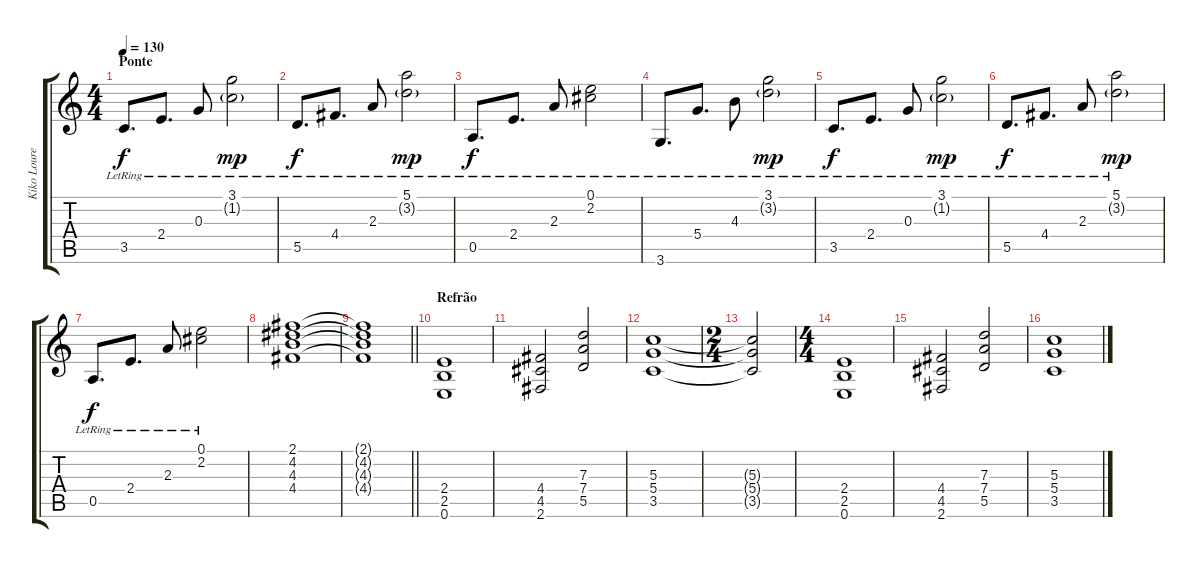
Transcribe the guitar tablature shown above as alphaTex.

\track ("Kiko Loureiro" "Kiko Loure") {instrument overdrivenguitar}
\staff {score tabs}
\tuning (E4 B3 G3 D3 A2 E2) {hide}
\ts (4 4)
\section ("" "Ponte")
\tempo 130
\clef g2
\ks c
3.5{lr}.8{d dy f volume 11 instrument electricguitarjazz} 2.4{lr}.8{d} 0.3{lr}.8 (3.1{lr} 1.2{g lr}).2{dy mp} |
5.5{lr}.8{d dy f} 4.4{lr}.8{d} 2.3{lr}.8 (5.1{lr} 3.2{g lr}).2{dy mp} |
0.5{lr}.8{d dy f} 2.4{lr}.8{d} 2.3{lr}.8 (0.1{lr} 2.2{lr}).2 |
3.6{lr}.8{d} 5.4{lr}.8{d} 4.3{lr}.8 (3.1{lr} 3.2{g lr}).2{dy mp} |
3.5{lr}.8{d dy f} 2.4{lr}.8{d} 0.3{lr}.8 (3.1{lr} 1.2{g lr}).2{dy mp} |
5.5{lr}.8{d dy f} 4.4{lr}.8{d} 2.3{lr}.8 (5.1{lr} 3.2{g lr}).2{dy mp} |
0.5{lr}.8{d dy f} 2.4{lr}.8{d} 2.3{lr}.8 (0.1{lr} 2.2{lr}).2 |
(2.1 4.2 4.3 4.4).1 |
\barLineRight lightlight
(2.1{t} 4.2{t} 4.3{t} 4.4{t}).1 |
\section ("" "Refrão")
(2.4 2.5 0.6).1{volume 16 instrument overdrivenguitar} |
(4.4 4.5 2.6).2 (7.3 7.4 5.5).2 |
(5.3 5.4 3.5).1 |
\ts (2 4)
(5.3{t} 5.4{t} 3.5{t}).2 |
\ts (4 4)
(2.4 2.5 0.6).1{volume 16 instrument overdrivenguitar} |
(4.4 4.5 2.6).2 (7.3 7.4 5.5).2 |
(5.3 5.4 3.5).1
